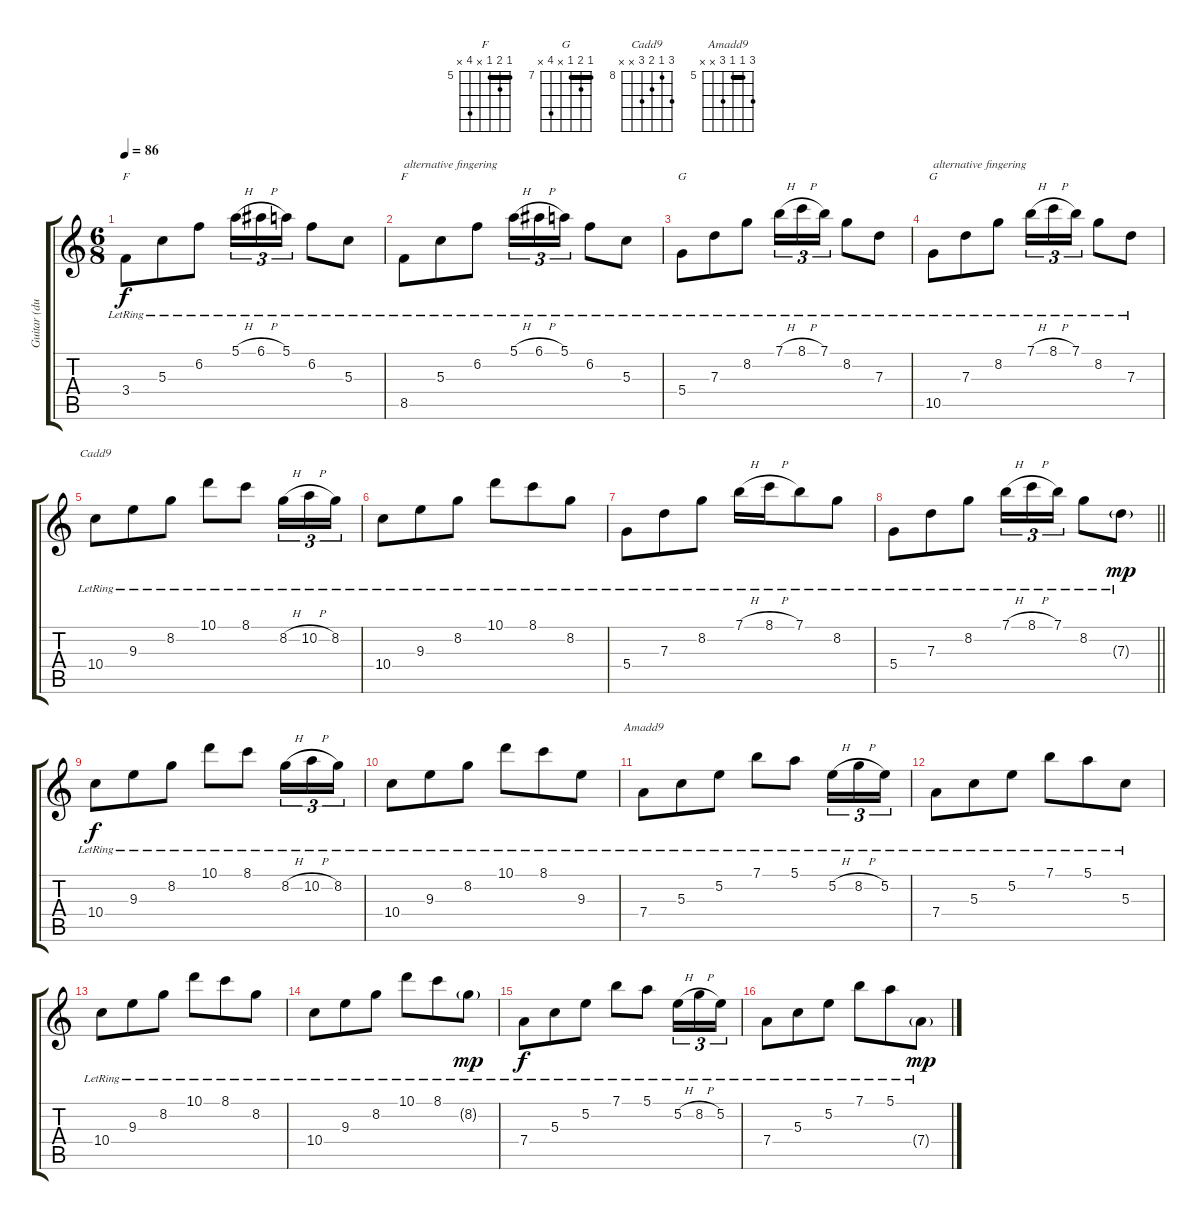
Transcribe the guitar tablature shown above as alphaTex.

\track ("Guitar (dub)" "Guitar (du") {instrument electricguitarjazz}
\staff {score tabs}
\tuning (E4 B3 G3 D3 A2 E2) {hide}
\chord ("F" 5 6 5 3 x x) {firstfret 3}
\chord ("F" 5 6 5 x 8 x) {firstfret 5 barre 5}
\chord ("G" 7 8 7 5 x x) {firstfret 5}
\chord ("G" 7 8 7 x 10 x) {firstfret 7 barre 7}
\chord ("Cadd9" 10 8 9 10 x x) {firstfret 8 barre 8}
\chord ("Amadd9" 7 5 5 7 x x) {firstfret 5 barre 5}
\ts (6 8)
\tempo 86
\clef g2
\ks c
3.4{lr}.8{ch "F" dy f} 5.3{lr}.8 6.2{lr}.8 5.1{h lr}.16{tu (3 2)} 6.1{h lr}.16{tu (3 2)} 5.1{lr}.16{tu (3 2)} 6.2{lr}.8 5.3{lr}.8 |
8.5{lr}.8{ch "F" txt "alternative fingering"} 5.3{lr}.8 6.2{lr}.8 5.1{h lr}.16{tu (3 2)} 6.1{h lr}.16{tu (3 2)} 5.1{lr}.16{tu (3 2)} 6.2{lr}.8 5.3{lr}.8 |
5.4{lr}.8{ch "G"} 7.3{lr}.8 8.2{lr}.8 7.1{h lr}.16{tu (3 2)} 8.1{h lr}.16{tu (3 2)} 7.1{lr}.16{tu (3 2)} 8.2{lr}.8 7.3{lr}.8 |
10.5{lr}.8{ch "G" txt "alternative fingering"} 7.3{lr}.8 8.2{lr}.8 7.1{h lr}.16{tu (3 2)} 8.1{h lr}.16{tu (3 2)} 7.1{lr}.16{tu (3 2)} 8.2{lr}.8 7.3{lr}.8 |
10.4{lr}.8{ch "Cadd9"} 9.3{lr}.8 8.2{lr}.8 10.1{lr}.8 8.1{lr}.8 8.2{h lr}.16{tu (3 2)} 10.2{h lr}.16{tu (3 2)} 8.2{lr}.16{tu (3 2)} |
10.4{lr}.8 9.3{lr}.8 8.2{lr}.8 10.1{lr}.8 8.1{lr}.8 8.2{lr}.8 |
5.4{lr}.8 7.3{lr}.8 8.2{lr}.8 7.1{h lr}.16 8.1{h lr}.16 7.1{lr}.8 8.2{lr}.8 |
\barLineRight lightlight
5.4{lr}.8 7.3{lr}.8 8.2{lr}.8 7.1{h lr}.16{tu (3 2)} 8.1{h lr}.16{tu (3 2)} 7.1{lr}.16{tu (3 2)} 8.2{lr}.8 7.3{g lr}.8{dy mp} |
10.4{lr}.8{dy f} 9.3{lr}.8 8.2{lr}.8 10.1{lr}.8 8.1{lr}.8 8.2{h lr}.16{tu (3 2)} 10.2{h lr}.16{tu (3 2)} 8.2{lr}.16{tu (3 2)} |
10.4{lr}.8 9.3{lr}.8 8.2{lr}.8 10.1{lr}.8 8.1{lr}.8 9.3{lr}.8 |
7.4{lr}.8{ch "Amadd9"} 5.3{lr}.8 5.2{lr}.8 7.1{lr}.8 5.1{lr}.8 5.2{h lr}.16{tu (3 2)} 8.2{h lr}.16{tu (3 2)} 5.2{lr}.16{tu (3 2)} |
7.4{lr}.8 5.3{lr}.8 5.2{lr}.8 7.1{lr}.8 5.1{lr}.8 5.3{lr}.8 |
10.4{lr}.8 9.3{lr}.8 8.2{lr}.8 10.1{lr}.8 8.1{lr}.8 8.2{lr}.8 |
10.4{lr}.8 9.3{lr}.8 8.2{lr}.8 10.1{lr}.8 8.1{lr}.8 8.2{g lr}.8{dy mp} |
7.4{lr}.8{dy f} 5.3{lr}.8 5.2{lr}.8 7.1{lr}.8 5.1{lr}.8 5.2{h lr}.16{tu (3 2)} 8.2{h lr}.16{tu (3 2)} 5.2{lr}.16{tu (3 2)} |
7.4{lr}.8 5.3{lr}.8 5.2{lr}.8 7.1{lr}.8 5.1{lr}.8 7.4{g lr}.8{dy mp}
